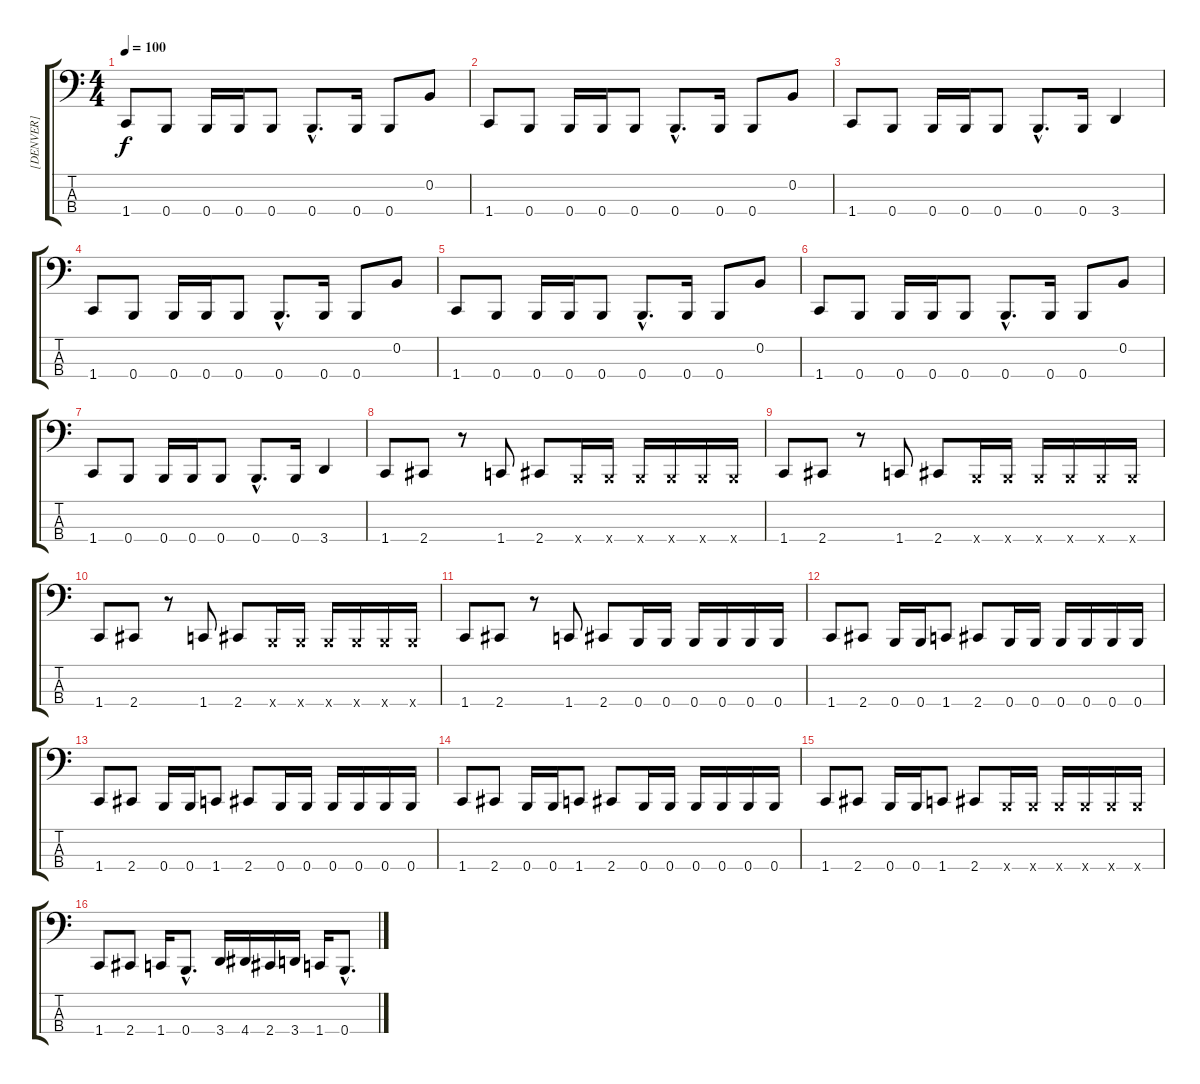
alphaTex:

\track ("[DENVER]" "[DENVER]") {instrument electricbasspick}
\staff {score tabs}
\tuning (E2 B1 Gb1 B0) {hide}
\ts (4 4)
\tempo 100
\clef f4
\ks c
1.4.8{dy f} 0.4.8 0.4.16 0.4.16 0.4.8 0.4{hac}.8{d} 0.4.16 0.4.8 0.2.8 |
1.4.8 0.4.8 0.4.16 0.4.16 0.4.8 0.4{hac}.8{d} 0.4.16 0.4.8 0.2.8 |
1.4.8 0.4.8 0.4.16 0.4.16 0.4.8 0.4{hac}.8{d} 0.4.16 3.4.4 |
1.4.8 0.4.8 0.4.16 0.4.16 0.4.8 0.4{hac}.8{d} 0.4.16 0.4.8 0.2.8 |
1.4.8 0.4.8 0.4.16 0.4.16 0.4.8 0.4{hac}.8{d} 0.4.16 0.4.8 0.2.8 |
1.4.8 0.4.8 0.4.16 0.4.16 0.4.8 0.4{hac}.8{d} 0.4.16 0.4.8 0.2.8 |
1.4.8 0.4.8 0.4.16 0.4.16 0.4.8 0.4{hac}.8{d} 0.4.16 3.4.4 |
1.4.8 2.4.8 r.8 1.4.8 2.4.8 0.4{x}.16 0.4{x}.16 0.4{x}.16 0.4{x}.16 0.4{x}.16 0.4{x}.16 |
1.4.8 2.4.8 r.8 1.4.8 2.4.8 0.4{x}.16 0.4{x}.16 0.4{x}.16 0.4{x}.16 0.4{x}.16 0.4{x}.16 |
1.4.8 2.4.8 r.8 1.4.8 2.4.8 0.4{x}.16 0.4{x}.16 0.4{x}.16 0.4{x}.16 0.4{x}.16 0.4{x}.16 |
1.4.8 2.4.8 r.8 1.4.8 2.4.8 0.4.16 0.4.16 0.4.16 0.4.16 0.4.16 0.4.16 |
1.4.8 2.4.8 0.4.16 0.4.16 1.4.8 2.4.8 0.4.16 0.4.16 0.4.16 0.4.16 0.4.16 0.4.16 |
1.4.8 2.4.8 0.4.16 0.4.16 1.4.8 2.4.8 0.4.16 0.4.16 0.4.16 0.4.16 0.4.16 0.4.16 |
1.4.8 2.4.8 0.4.16 0.4.16 1.4.8 2.4.8 0.4.16 0.4.16 0.4.16 0.4.16 0.4.16 0.4.16 |
1.4.8 2.4.8 0.4.16 0.4.16 1.4.8 2.4.8 0.4{x}.16 0.4{x}.16 0.4{x}.16 0.4{x}.16 0.4{x}.16 0.4{x}.16 |
1.4.8 2.4.8 1.4.16 0.4{hac}.8{d} 3.4.16 4.4.16 2.4.16 3.4.16 1.4.16 0.4{hac}.8{d}
